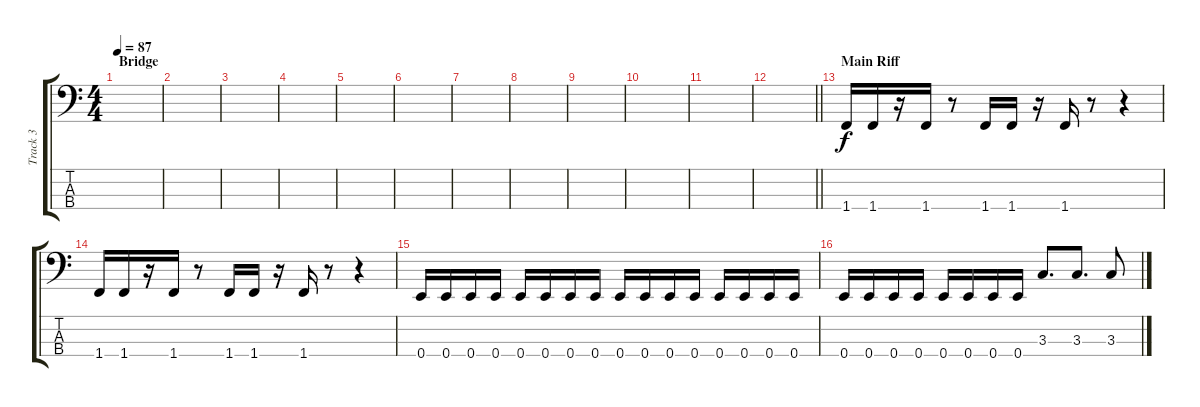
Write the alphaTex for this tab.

\track ("Track 3" "Track 3") {instrument electricbassfinger}
\staff {score tabs}
\tuning (G2 D2 A1 E1) {hide}
\ts (4 4)
\section ("" "Bridge")
\tempo 87
\clef f4
\ks c
|
|
|
|
|
|
|
|
|
|
|
\barLineRight lightlight
|
\section ("" "Main Riff")
1.4.16 1.4.16 r.16 1.4.16 r.8 1.4.16 1.4.16 r.16 1.4.16 r.8 r.4 |
1.4.16 1.4.16 r.16 1.4.16 r.8 1.4.16 1.4.16 r.16 1.4.16 r.8 r.4 |
0.4.16 0.4.16 0.4.16 0.4.16 0.4.16 0.4.16 0.4.16 0.4.16 0.4.16 0.4.16 0.4.16 0.4.16 0.4.16 0.4.16 0.4.16 0.4.16 |
0.4.16 0.4.16 0.4.16 0.4.16 0.4.16 0.4.16 0.4.16 0.4.16 3.3.8{d} 3.3.8{d} 3.3.8
